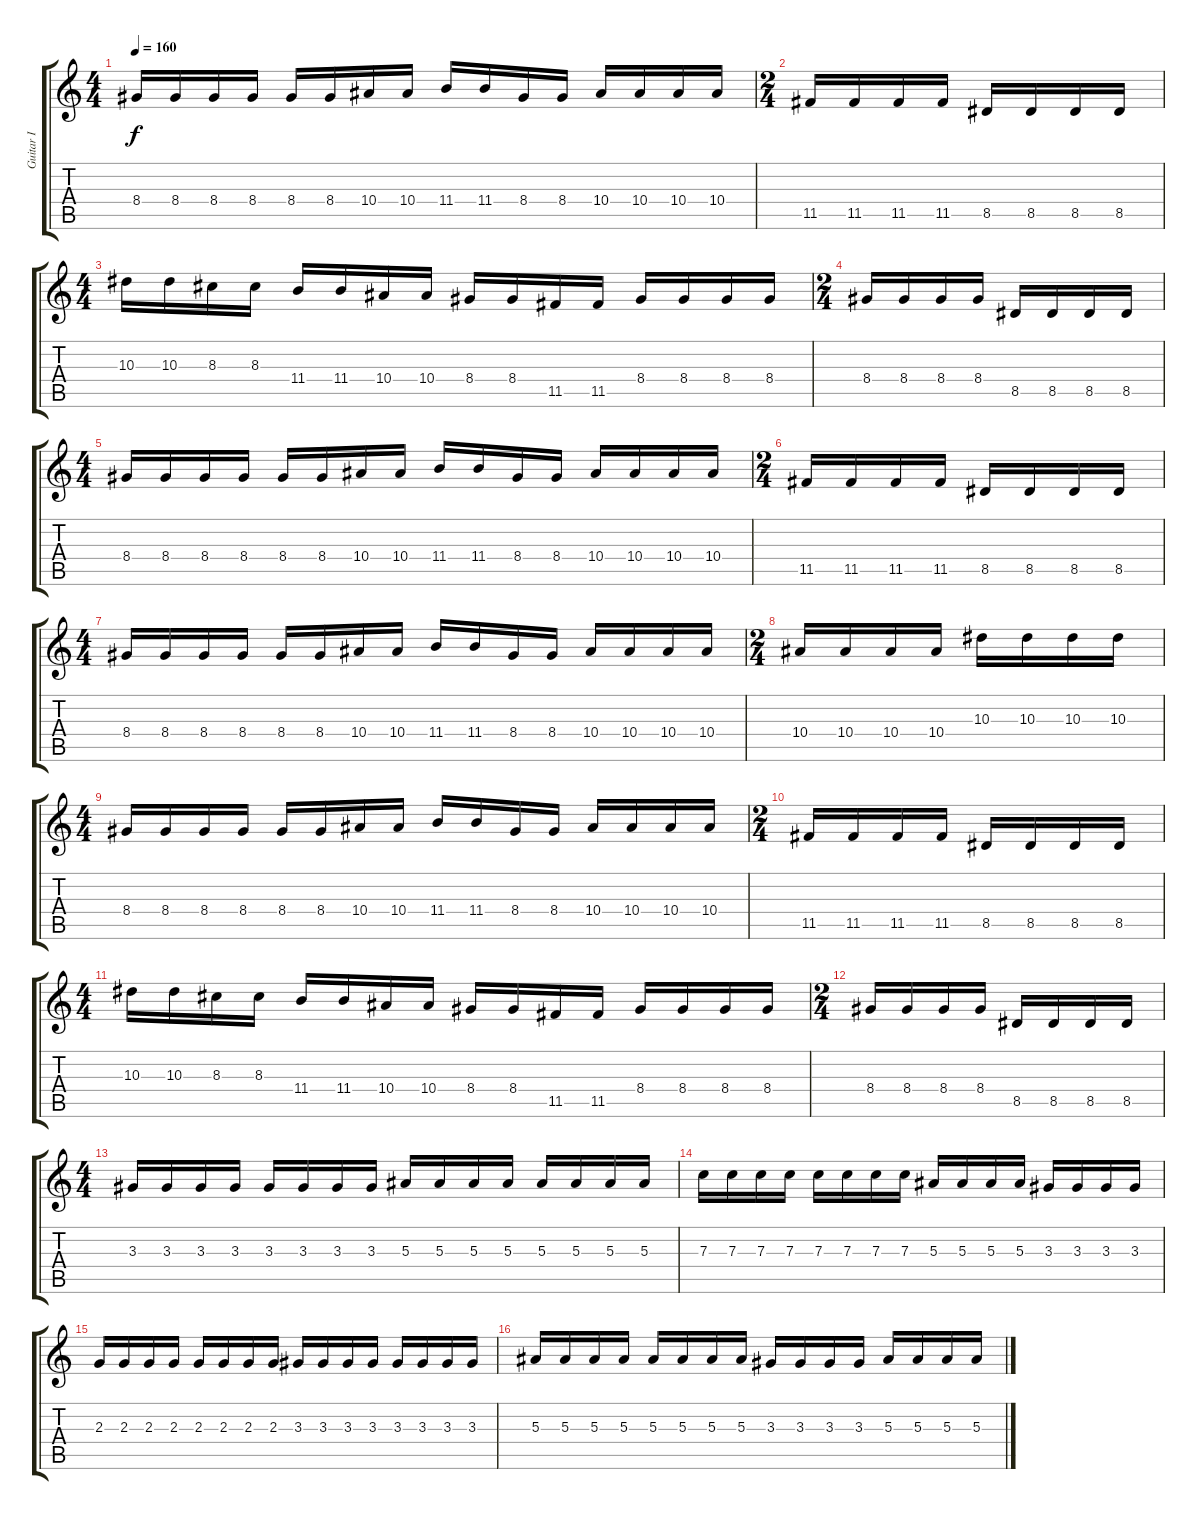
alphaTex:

\track ("Guitar I" "Guitar I") {instrument distortionguitar}
\staff {score tabs}
\tuning (D4 A3 F3 C3 G2 D2) {hide}
\ts (4 4)
\tempo 160
\clef g2
\ks c
8.4.16{dy f} 8.4.16 8.4.16 8.4.16 8.4.16 8.4.16 10.4.16 10.4.16 11.4.16 11.4.16 8.4.16 8.4.16 10.4.16 10.4.16 10.4.16 10.4.16 |
\ts (2 4)
11.5.16 11.5.16 11.5.16 11.5.16 8.5.16 8.5.16 8.5.16 8.5.16 |
\ts (4 4)
10.3.16 10.3.16 8.3.16 8.3.16 11.4.16 11.4.16 10.4.16 10.4.16 8.4.16 8.4.16 11.5.16 11.5.16 8.4.16 8.4.16 8.4.16 8.4.16 |
\ts (2 4)
8.4.16 8.4.16 8.4.16 8.4.16 8.5.16 8.5.16 8.5.16 8.5.16 |
\ts (4 4)
8.4.16 8.4.16 8.4.16 8.4.16 8.4.16 8.4.16 10.4.16 10.4.16 11.4.16 11.4.16 8.4.16 8.4.16 10.4.16 10.4.16 10.4.16 10.4.16 |
\ts (2 4)
11.5.16 11.5.16 11.5.16 11.5.16 8.5.16 8.5.16 8.5.16 8.5.16 |
\ts (4 4)
8.4.16 8.4.16 8.4.16 8.4.16 8.4.16 8.4.16 10.4.16 10.4.16 11.4.16 11.4.16 8.4.16 8.4.16 10.4.16 10.4.16 10.4.16 10.4.16 |
\ts (2 4)
10.4.16 10.4.16 10.4.16 10.4.16 10.3.16 10.3.16 10.3.16 10.3.16 |
\ts (4 4)
8.4.16 8.4.16 8.4.16 8.4.16 8.4.16 8.4.16 10.4.16 10.4.16 11.4.16 11.4.16 8.4.16 8.4.16 10.4.16 10.4.16 10.4.16 10.4.16 |
\ts (2 4)
11.5.16 11.5.16 11.5.16 11.5.16 8.5.16 8.5.16 8.5.16 8.5.16 |
\ts (4 4)
10.3.16 10.3.16 8.3.16 8.3.16 11.4.16 11.4.16 10.4.16 10.4.16 8.4.16 8.4.16 11.5.16 11.5.16 8.4.16 8.4.16 8.4.16 8.4.16 |
\ts (2 4)
8.4.16 8.4.16 8.4.16 8.4.16 8.5.16 8.5.16 8.5.16 8.5.16 |
\ts (4 4)
3.3.16 3.3.16 3.3.16 3.3.16 3.3.16 3.3.16 3.3.16 3.3.16 5.3.16 5.3.16 5.3.16 5.3.16 5.3.16 5.3.16 5.3.16 5.3.16 |
7.3.16 7.3.16 7.3.16 7.3.16 7.3.16 7.3.16 7.3.16 7.3.16 5.3.16 5.3.16 5.3.16 5.3.16 3.3.16 3.3.16 3.3.16 3.3.16 |
2.3.16 2.3.16 2.3.16 2.3.16 2.3.16 2.3.16 2.3.16 2.3.16 3.3.16 3.3.16 3.3.16 3.3.16 3.3.16 3.3.16 3.3.16 3.3.16 |
5.3.16 5.3.16 5.3.16 5.3.16 5.3.16 5.3.16 5.3.16 5.3.16 3.3.16 3.3.16 3.3.16 3.3.16 5.3.16 5.3.16 5.3.16 5.3.16
